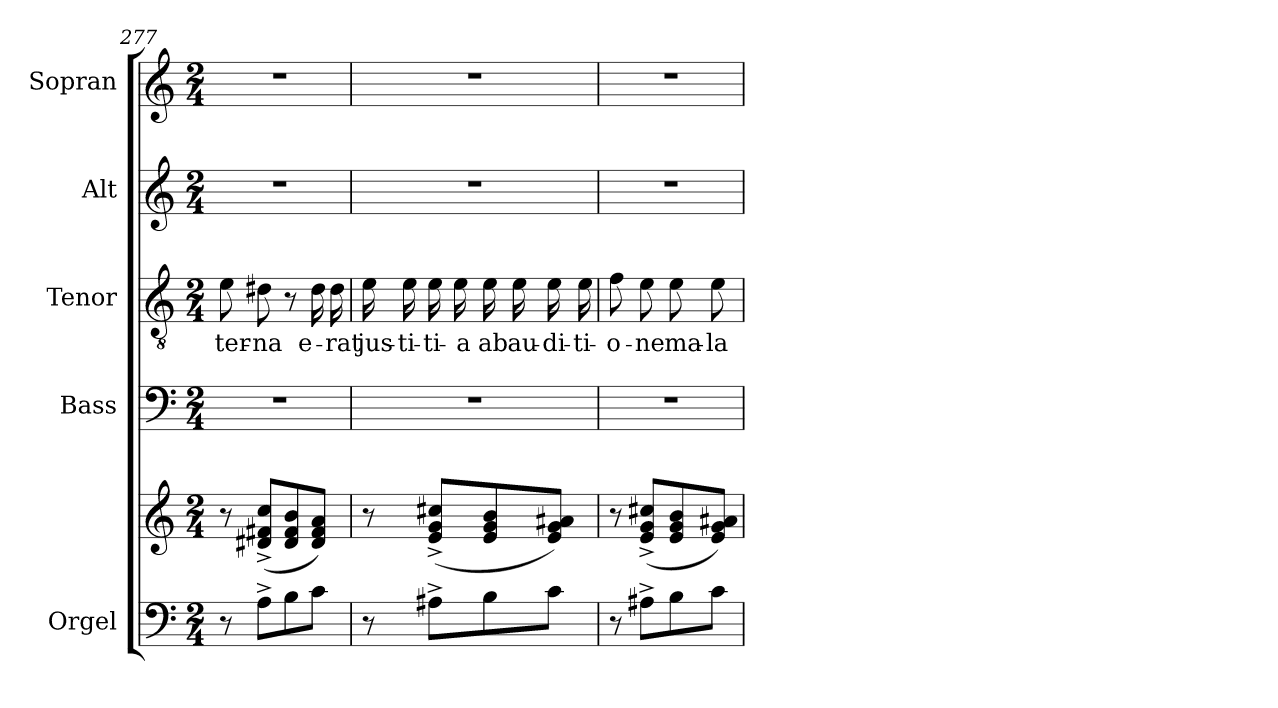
**kern	**kern	**kern	**kern	**text	**kern	**kern
*part5	*part5	*part4	*part3	*part3	*part2	*part1
*staff6	*staff5	*staff4	*staff3	*staff3	*staff2	*staff1
*I"Orgel	*	*I"Bass	*I"Tenor	*	*I"Alt	*I"Sopran
*I'Org.	*	*I'B.	*I'T.	*	*I'A.	*I'S.
*clefF4	*clefG2	*clefF4	*clefGv2	*	*clefG2	*clefG2
*k[]	*k[]	*k[]	*k[]	*	*k[]	*k[]
*C:	*C:	*C:	*C:	*	*C:	*C:
*M2/4	*M2/4	*M2/4	*M2/4	*	*M2/4	*M2/4
=277	=277	=277	=277	=277	=277	=277
!	!	!	!	!LO:LY:b	!	!
8r	8r	2r	8e\	-ter-	2r	2r
!	!	!	!	!LO:LY:b	!	!
8A^>\L	(>8d#X/^< 8f#X/^< 8cc/^<L	.	8d#X\	-na	.	.
8B\	8d#/ 8f#/ 8b/	.	8r	.	.	.
!	!	!	!	!LO:LY:b	!	!
8c\J	8d#/ 8f#/ 8a/J)	.	16d#\	e-	.	.
!	!	!	!	!LO:LY:b	!	!
.	.	.	16d#\	-rat	.	.
=278	=278	=278	=278	=278	=278	=278
!	!	!	!	!LO:LY:b	!	!
8r	8r	2r	16e\	jus-	2r	2r
!	!	!	!	!LO:LY:b	!	!
.	.	.	16e\	-ti-	.	.
!	!	!	!	!LO:LY:b	!	!
8A#X^>\L	(>8e/^< 8g/^< 8cc#X/^<L	.	16e\	-ti-	.	.
!	!	!	!	!LO:LY:b	!	!
.	.	.	16e\	-a	.	.
!	!	!	!	!LO:LY:b	!	!
8B\	8e/ 8g/ 8b/	.	16e\	ab	.	.
!	!	!	!	!LO:LY:b	!	!
.	.	.	16e\	au-	.	.
!	!	!	!	!LO:LY:b	!	!
8c\J	8e/ 8g/ 8a#X/J)	.	16e\	-di-	.	.
!	!	!	!	!LO:LY:b	!	!
.	.	.	16e\	-ti-	.	.
!!LO:LB:g=z
=279	=279	=279	=279	=279	=279	=279
!	!	!	!	!LO:LY:b	!	!
8r	8r	2r	8f\	-o-	2r	2r
!	!	!	!	!LO:LY:b	!	!
8A#X^>\L	(>8e/^< 8g/^< 8cc#X/^<L	.	8e\	-ne	.	.
!	!	!	!	!LO:LY:b	!	!
8B\	8e/ 8g/ 8b/	.	8e\	ma-	.	.
!	!	!	!	!LO:LY:b	!	!
8c\J	8e/ 8g/ 8a#X/J)	.	8e\	-la	.	.
=	=	=	=	=	=	=
*-	*-	*-	*-	*-	*-	*-
